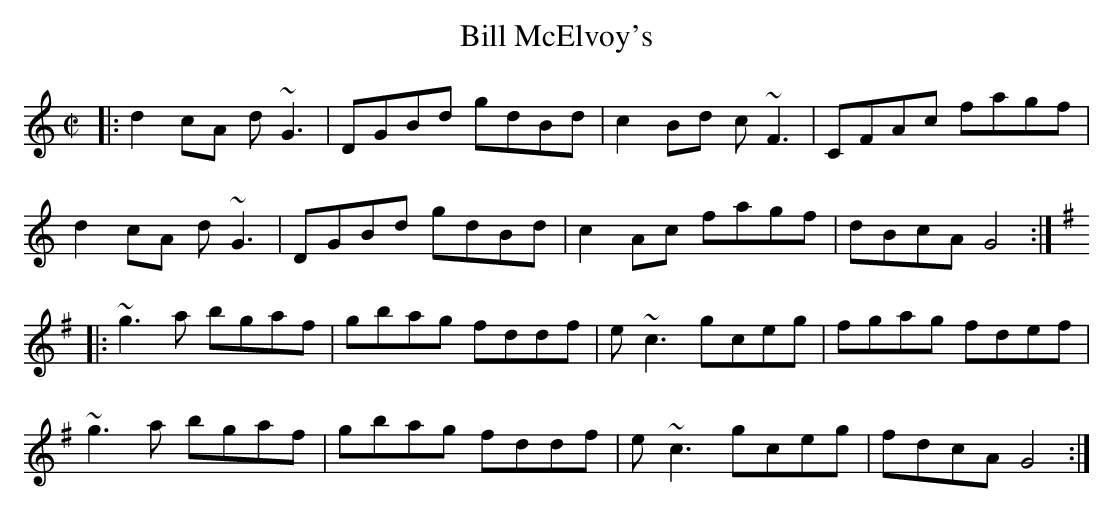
X:1
T:Bill McElvoy's
M:C|
K:Gmix
|: d2cA d~G3 | DGBd gdBd | c2Bd c~F3 | CFAc fagf |
d2cA d~G3 | DGBd gdBd | c2Ac fagf | dBcA G4 :|
K:G
|: ~g3a bgaf | gbag fddf | e~c3 gceg | fgag fdef |
~g3a bgaf | gbag fddf | e~c3 gceg | fdcA G4 :|
